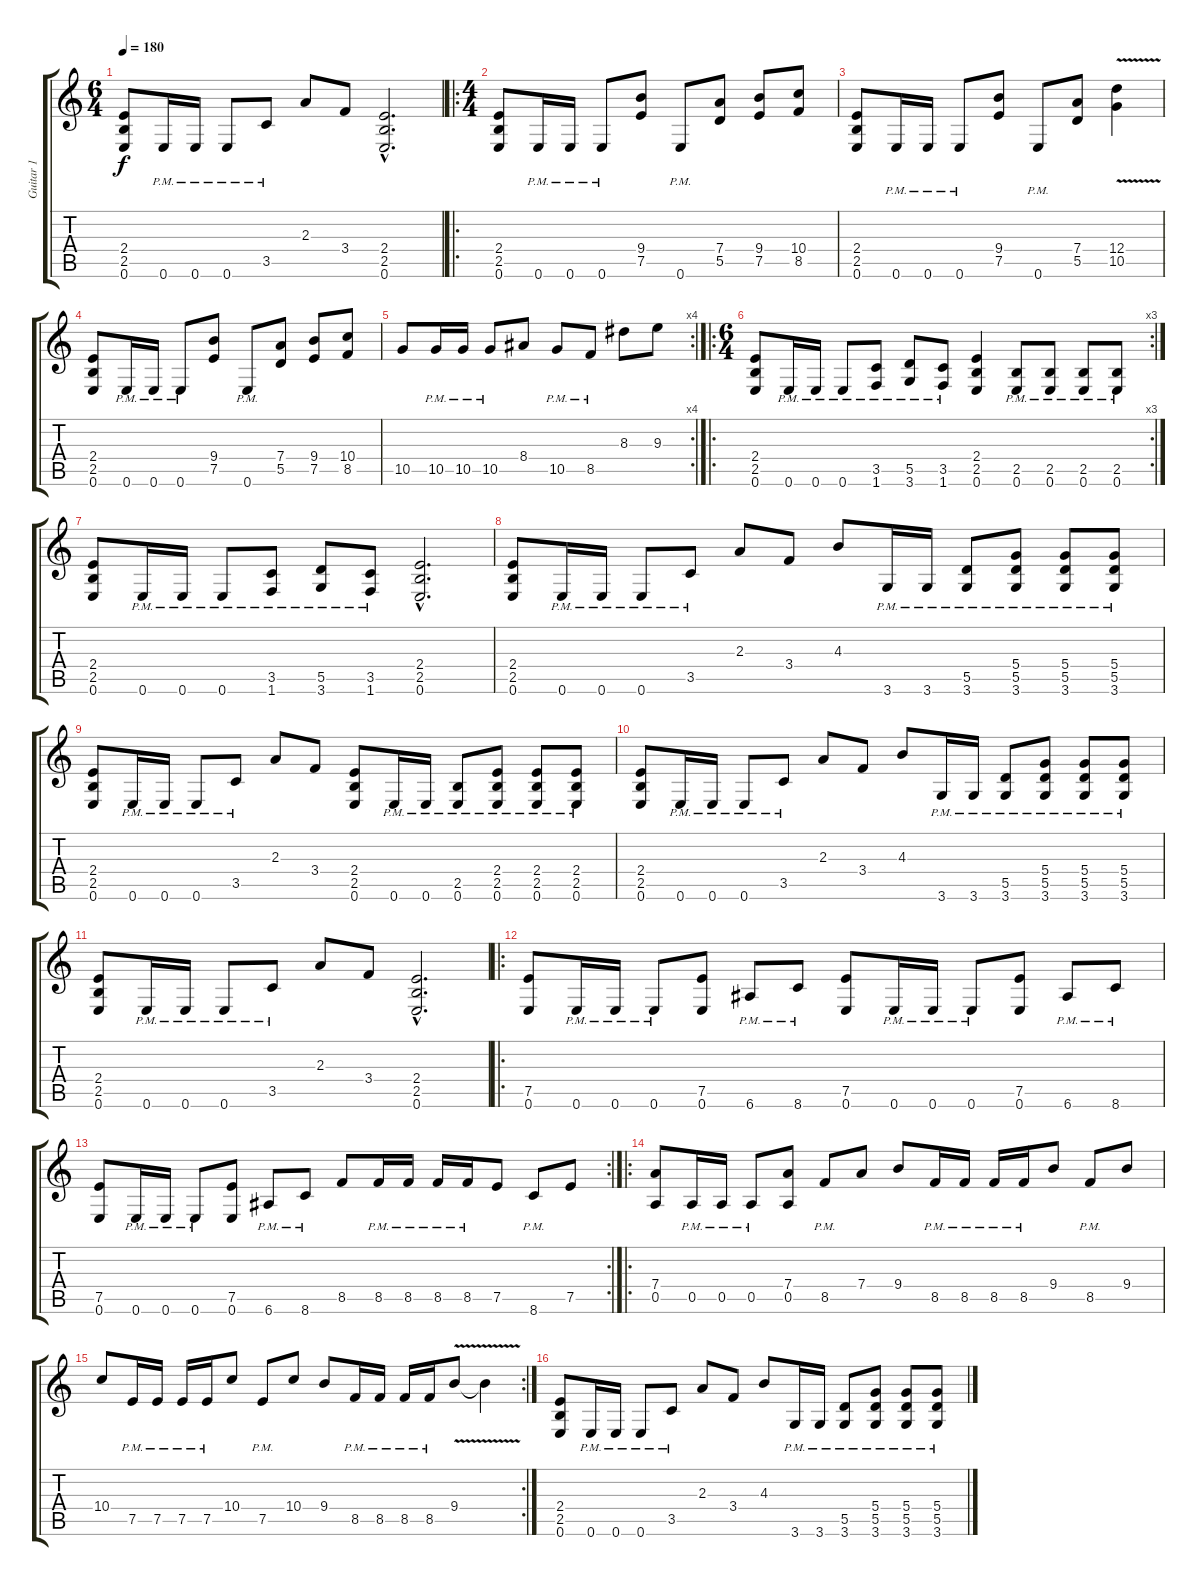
\track ("Guitar 1" "Guitar 1") {instrument distortionguitar}
\staff {score tabs}
\tuning (E4 B3 G3 D3 A2 E2) {hide}
\ts (6 4)
\tempo 180
\clef g2
\ks c
(2.4 2.5 0.6).8{dy f} 0.6{pm}.16 0.6{pm}.16 0.6{pm}.8 3.5{pm}.8 2.3.8 3.4.8 (2.4{hac} 2.5{hac} 0.6{hac}).2{d} |
\ro
\ts (4 4)
(2.4 2.5 0.6).8 0.6{pm}.16 0.6{pm}.16 0.6{pm}.8 (9.4 7.5).8 0.6{pm}.8 (7.4 5.5).8 (9.4 7.5).8 (10.4 8.5).8 |
(2.4 2.5 0.6).8 0.6{pm}.16 0.6{pm}.16 0.6{pm}.8 (9.4 7.5).8 0.6{pm}.8 (7.4 5.5).8 (12.4{v} 10.5{v}).4 |
(2.4 2.5 0.6).8 0.6{pm}.16 0.6{pm}.16 0.6{pm}.8 (9.4 7.5).8 0.6{pm}.8 (7.4 5.5).8 (9.4 7.5).8 (10.4 8.5).8 |
\rc 4
10.5.8 10.5{pm}.16 10.5{pm}.16 10.5{pm}.8 8.4.8 10.5{pm}.8 8.5{pm}.8 8.3.8 9.3.8 |
\ro
\rc 3
\ts (6 4)
(2.4 2.5 0.6).8 0.6{pm}.16 0.6{pm}.16 0.6{pm}.8 (3.5{pm} 1.6{pm}).8 (5.5{pm} 3.6{pm}).8 (3.5{pm} 1.6{pm}).8 (2.4 2.5 0.6).4 (2.5{pm} 0.6{pm}).8 (2.5{pm} 0.6{pm}).8 (2.5{pm} 0.6{pm}).8 (2.5{pm} 0.6{pm}).8 |
(2.4 2.5 0.6).8 0.6{pm}.16 0.6{pm}.16 0.6{pm}.8 (3.5{pm} 1.6{pm}).8 (5.5{pm} 3.6{pm}).8 (3.5{pm} 1.6{pm}).8 (2.4{hac} 2.5{hac} 0.6{hac}).2{d} |
(2.4 2.5 0.6).8 0.6{pm}.16 0.6{pm}.16 0.6{pm}.8 3.5{pm}.8 2.3.8 3.4.8 4.3.8 3.6{pm}.16 3.6{pm}.16 (5.5{pm} 3.6{pm}).8 (5.4{pm} 5.5{pm} 3.6{pm}).8 (5.4{pm} 5.5{pm} 3.6{pm}).8 (5.4{pm} 5.5{pm} 3.6{pm}).8 |
(2.4 2.5 0.6).8 0.6{pm}.16 0.6{pm}.16 0.6{pm}.8 3.5{pm}.8 2.3.8 3.4.8 (2.4 2.5 0.6).8 0.6{pm}.16 0.6{pm}.16 (2.5{pm} 0.6{pm}).8 (2.4{pm} 2.5{pm} 0.6{pm}).8 (2.4{pm} 2.5{pm} 0.6{pm}).8 (2.4{pm} 2.5{pm} 0.6{pm}).8 |
(2.4 2.5 0.6).8 0.6{pm}.16 0.6{pm}.16 0.6{pm}.8 3.5{pm}.8 2.3.8 3.4.8 4.3.8 3.6{pm}.16 3.6{pm}.16 (5.5{pm} 3.6{pm}).8 (5.4{pm} 5.5{pm} 3.6{pm}).8 (5.4{pm} 5.5{pm} 3.6{pm}).8 (5.4{pm} 5.5{pm} 3.6{pm}).8 |
(2.4 2.5 0.6).8 0.6{pm}.16 0.6{pm}.16 0.6{pm}.8 3.5{pm}.8 2.3.8 3.4.8 (2.4{hac} 2.5{hac} 0.6{hac}).2{d} |
\ro
(7.5 0.6).8 0.6{pm}.16 0.6{pm}.16 0.6{pm}.8 (7.5 0.6).8 6.6{pm}.8 8.6{pm}.8 (7.5 0.6).8 0.6{pm}.16 0.6{pm}.16 0.6{pm}.8 (7.5 0.6).8 6.6{pm}.8 8.6{pm}.8 |
\rc 2
(7.5 0.6).8 0.6{pm}.16 0.6{pm}.16 0.6{pm}.8 (7.5 0.6).8 6.6{pm}.8 8.6{pm}.8 8.5.8 8.5{pm}.16 8.5{pm}.16 8.5{pm}.16 8.5{pm}.16 7.5.8 8.6{pm}.8 7.5.8 |
\ro
(7.4 0.5).8 0.5{pm}.16 0.5{pm}.16 0.5{pm}.8 (7.4 0.5).8 8.5{pm}.8 7.4.8 9.4.8 8.5{pm}.16 8.5{pm}.16 8.5{pm}.16 8.5{pm}.16 9.4.8 8.5{pm}.8 9.4.8 |
\rc 2
10.4.8 7.5{pm}.16 7.5{pm}.16 7.5{pm}.16 7.5{pm}.16 10.4.8 7.5{pm}.8 10.4.8 9.4.8 8.5{pm}.16 8.5{pm}.16 8.5{pm}.16 8.5{pm}.16 9.4{v}.8 9.4{t}.4 |
(2.4 2.5 0.6).8 0.6{pm}.16 0.6{pm}.16 0.6{pm}.8 3.5{pm}.8 2.3.8 3.4.8 4.3.8 3.6{pm}.16 3.6{pm}.16 (5.5{pm} 3.6{pm}).8 (5.4{pm} 5.5{pm} 3.6{pm}).8 (5.4{pm} 5.5{pm} 3.6{pm}).8 (5.4{pm} 5.5{pm} 3.6{pm}).8
